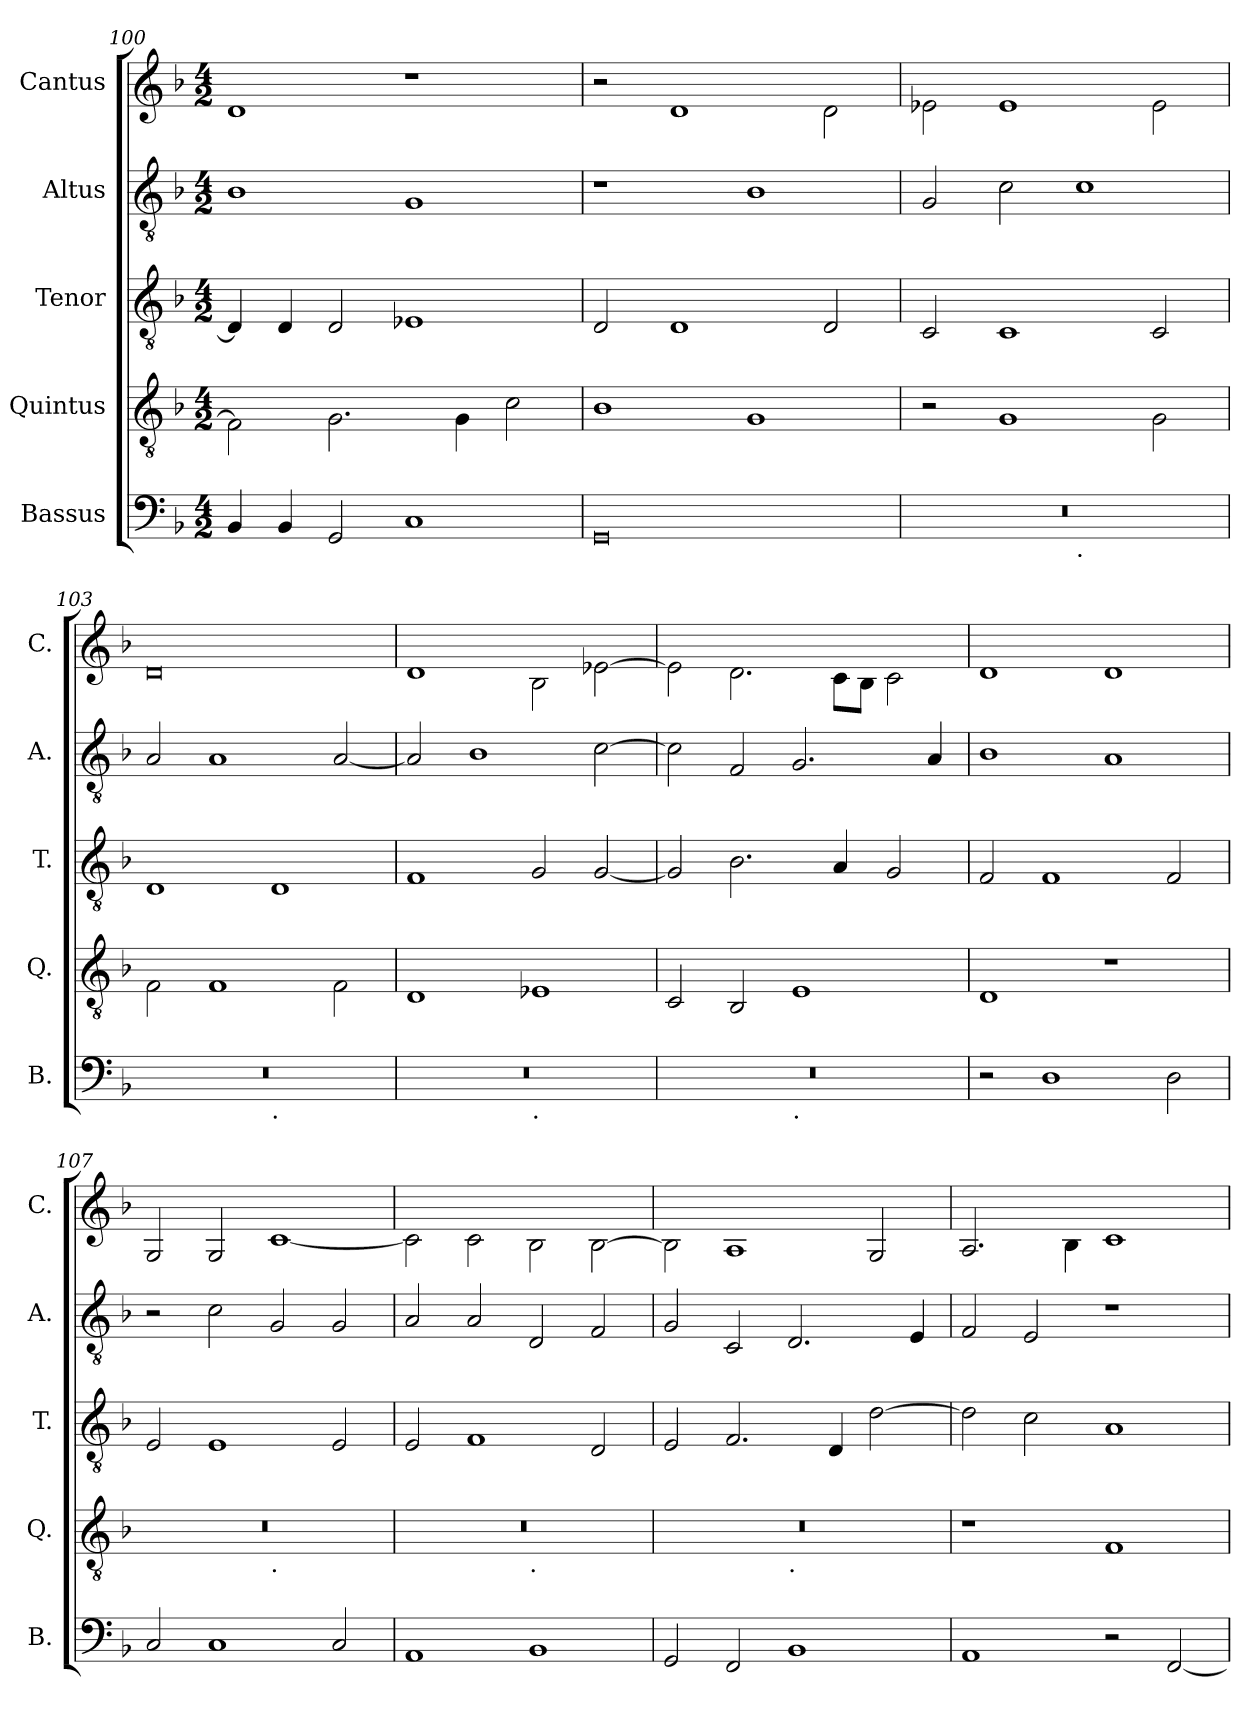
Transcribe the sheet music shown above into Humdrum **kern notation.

**kern	**kern	**kern	**kern	**kern
*part5	*part4	*part3	*part2	*part1
*staff5	*staff4	*staff3	*staff2	*staff1
*I"Bassus	*I"Quintus	*I"Tenor	*I"Altus	*I"Cantus
*I'B.	*I'Q.	*I'T.	*I'A.	*I'C.
*clefF4	*clefGv2	*clefGv2	*clefGv2	*clefG2
*k[b-]	*k[b-]	*k[b-]	*k[b-]	*k[b-]
*M4/2	*M4/2	*M4/2	*M4/2	*M4/2
=100	=100	=100	=100	=100
4BB-/	2F\]	4D/]	1B-	1d
4BB-/	.	4D/	.	.
2GG/	2.G\	2D/	.	.
1C	.	1E-X	1G	1r
.	4G\	.	.	.
.	2c\	.	.	.
=101	=101	=101	=101	=101
0GG	1B-	2D/	1r	2r
.	.	1D	.	1d
.	1G	.	1B-	.
.	.	2D/	.	2d\
!!LO:PB:g=z
=102	=102	=102	=102	=102
*^	*	*	*	*
0r	1ryy	2r	2C/	2G/	2e-X\
.	.	1G	1C	2c\	1e-
!	!LO:TX:b:t=.	!	!	!	!
.	1ryy	.	.	1c	.
.	.	2G\	2C/	.	2e-\
=103	=103	=103	=103	=103	=103
0r	1ryy	2F\	1D	2A/	0d
.	.	1F	.	1A	.
!	!LO:TX:b:t=.	!	!	!	!
.	1ryy	.	1D	.	.
.	.	2F\	.	[2A/	.
=104	=104	=104	=104	=104	=104
0r	1ryy	1D	1F	2A/]	1d
.	.	.	.	1B-	.
!	!LO:TX:b:t=.	!	!	!	!
.	1ryy	1E-X	2G/	.	2B-\
.	.	.	[2G/	[2c\	[2e-X\
=105	=105	=105	=105	=105	=105
0r	1ryy	2C/	2G/]	2c\]	2e-\]
.	.	2BB-/	2.B-\	2F/	2.d\
!	!LO:TX:b:t=.	!	!	!	!
.	1ryy	1E	.	2.G/	.
.	.	.	4A/	.	8c\L
.	.	.	.	.	8B-\J
.	.	.	2G/	.	2c\
.	.	.	.	4A/	.
*v	*v	*	*	*	*
=106	=106	=106	=106	=106
2r	1D	2F/	1B-	1d
1D	.	1F	.	.
.	1r	.	1A	1d
2D\	.	2F/	.	.
=107	=107	=107	=107	=107
*	*^	*	*	*
2C/	0r	1ryy	2E/	2r	2G/
1C	.	.	1E	2c\	2G/
!	!	!LO:TX:b:t=.	!	!	!
.	.	1ryy	.	2G/	[1c
2C/	.	.	2E/	2G/	.
=108	=108	=108	=108	=108	=108
1AA	0r	1ryy	2E/	2A/	2c\]
.	.	.	1F	2A/	2c\
!	!	!LO:TX:b:t=.	!	!	!
1BB-	.	1ryy	.	2D/	2B-\
.	.	.	2D/	2F/	[2B-\
!!LO:LB:g=z
=109	=109	=109	=109	=109	=109
2GG/	0r	1ryy	2E/	2G/	2B-\]
2FF/	.	.	2.F/	2C/	1A
!	!	!LO:TX:b:t=.	!	!	!
1BB-	.	1ryy	.	2.D/	.
.	.	.	4D/	.	.
.	.	.	[2d\	.	2G/
.	.	.	.	4E/	.
*	*v	*v	*	*	*
=110	=110	=110	=110	=110
1AA	1r	2d\]	2F/	2.A/
.	.	2c\	2E/	.
.	.	.	.	4B-\
2r	1F	1A	1r	1c
[2FF/	.	.	.	.
=	=	=	=	=
*-	*-	*-	*-	*-
